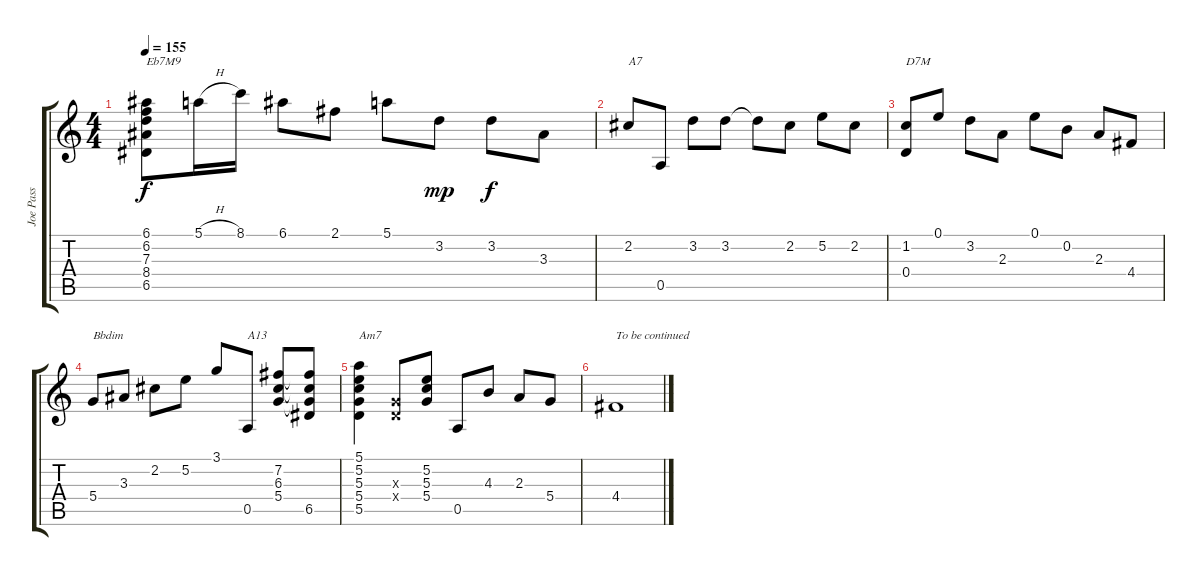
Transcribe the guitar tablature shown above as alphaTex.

\track ("Joe Pass" "Joe Pass") {instrument electricguitarjazz}
\staff {score tabs}
\tuning (E4 B3 G3 D3 A2 E2) {hide}
\ts (4 4)
\tempo 155
\clef g2
\ks c
(6.1 6.2 7.3 8.4 6.5).8{txt "Eb7M9" dy f} 5.1{h}.16 8.1.16 6.1.8 2.1.8 5.1.8 3.2.8{dy mp} 3.2.8{dy f} 3.3.8 |
2.2.8{txt "A7"} 0.5.8 3.2.8 3.2.8 3.2{t}.8 2.2.8 5.2.8 2.2.8 |
(1.2 0.4).8{txt "D7M"} 0.1.8 3.2.8 2.3.8 0.1.8 0.2.8 2.3.8 4.4.8 |
5.4.8{txt "Bbdim"} 3.3.8 2.2.8 5.2.8 3.1.8 0.5.8{txt "A13"} (7.2 6.3 5.4).8 (7.2{t} 6.3{t} 5.4{t} 6.5).8 |
(5.1 5.2 5.3 5.4 5.5).4{txt "Am7"} (0.3{x} 0.4{x}).8 (5.2 5.3 5.4).8 0.5.8 4.3.8 2.3.8 5.4.8 |
4.4.1{txt "To be continued"}
